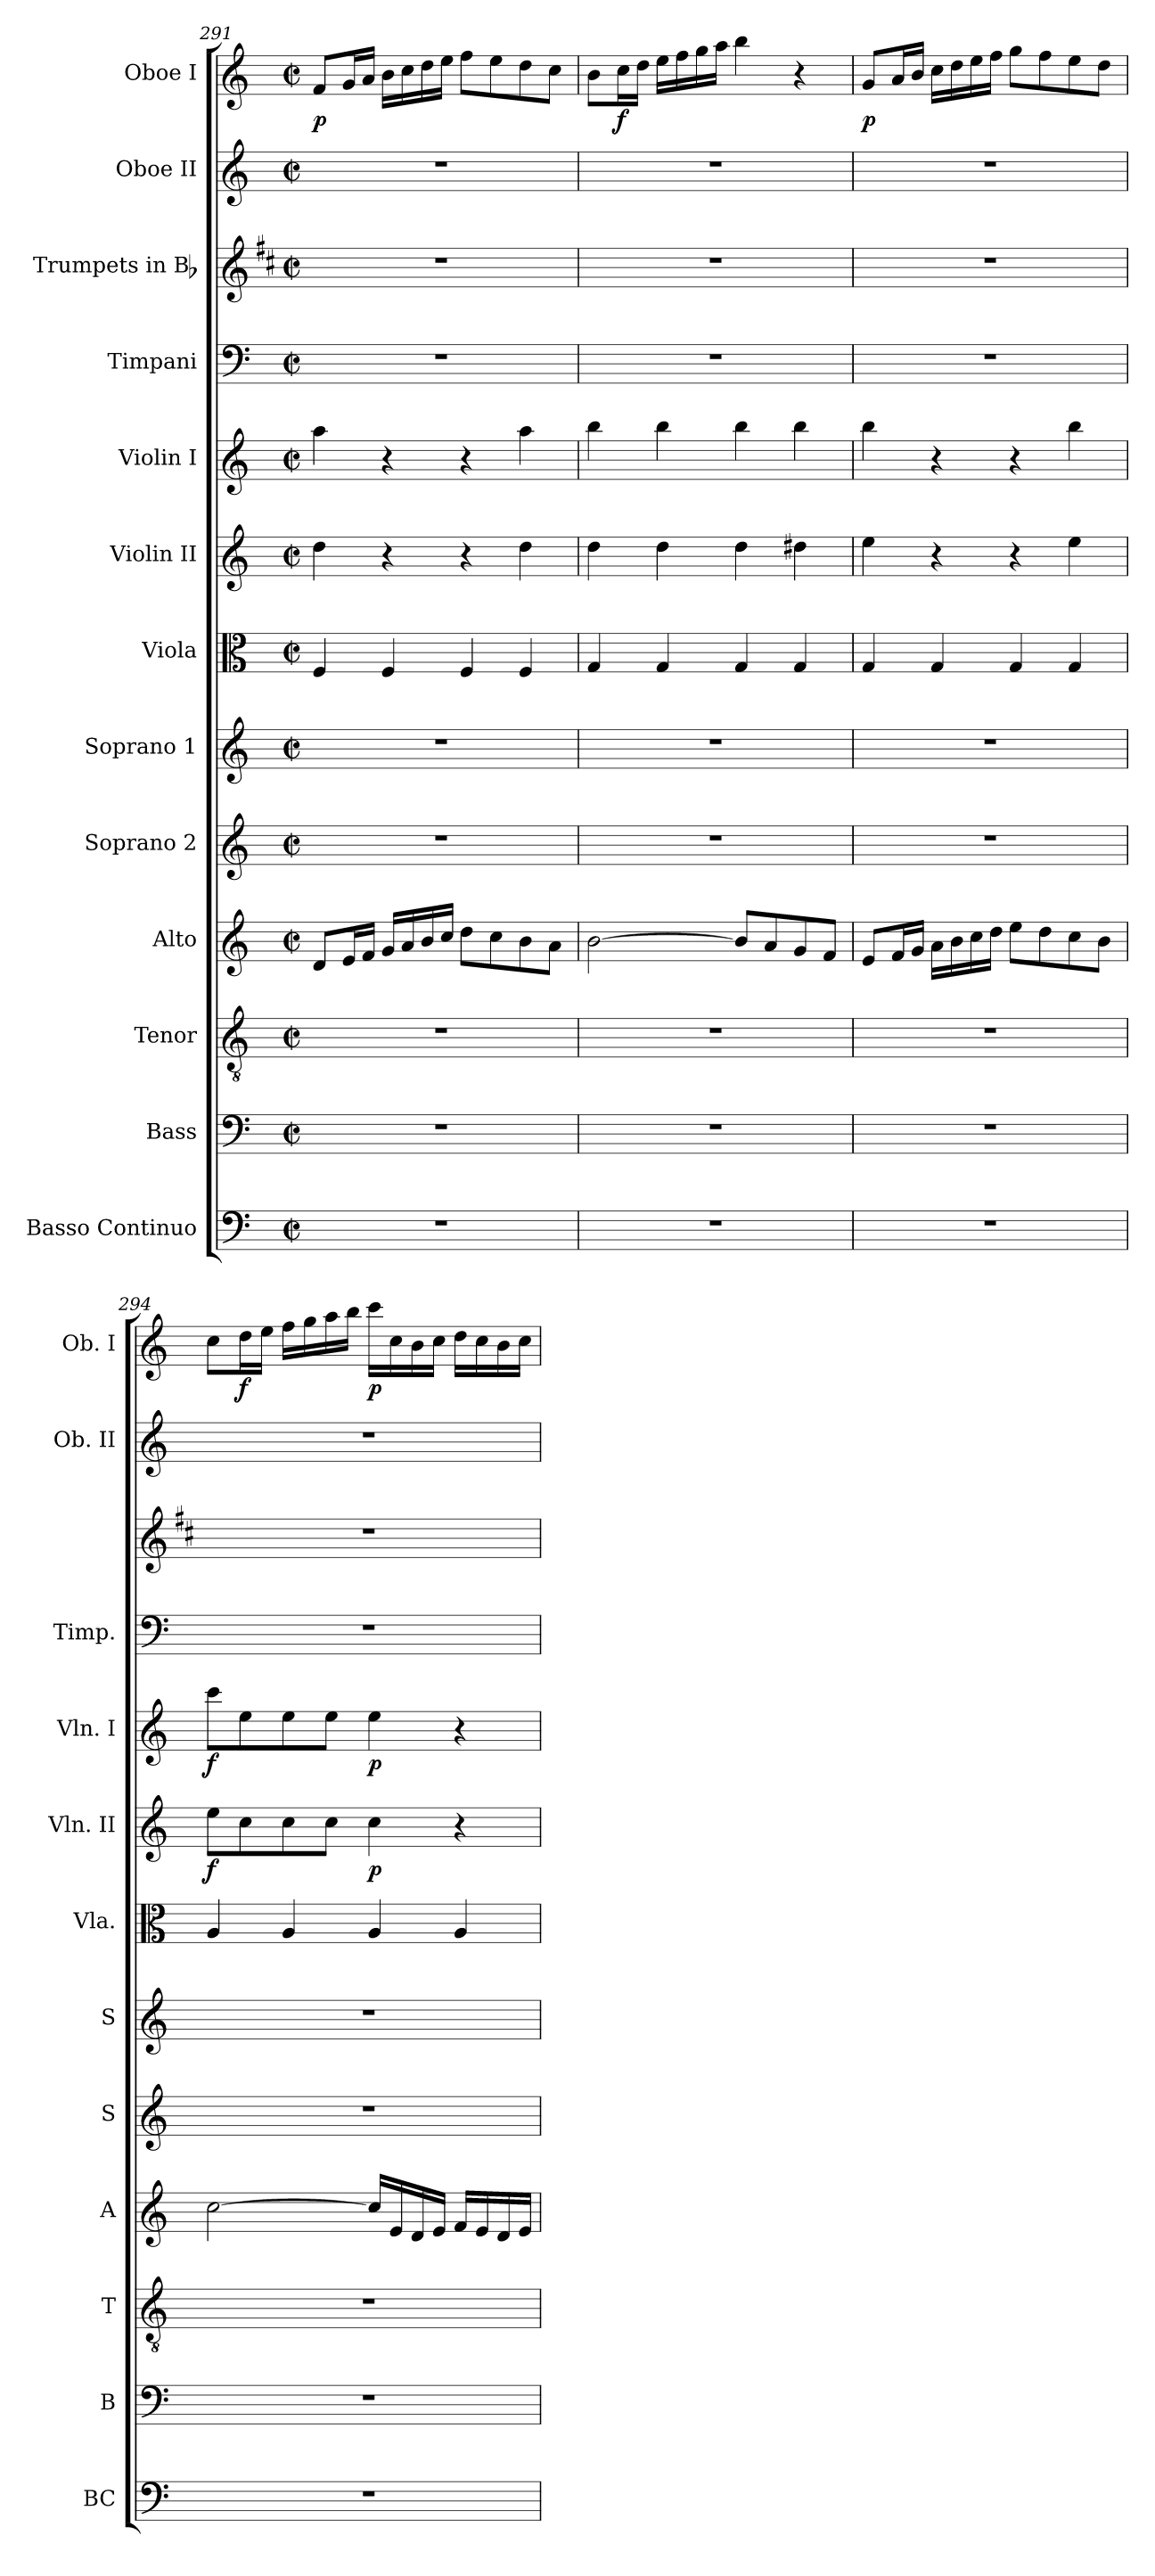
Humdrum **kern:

**kern	**kern	**kern	**kern	**kern	**kern	**kern	**kern	**dynam	**kern	**dynam	**kern	**kern	**kern	**kern	**dynam
*part13	*part12	*part11	*part10	*part9	*part8	*part7	*part6	*part6	*part5	*part5	*part4	*part3	*part2	*part1	*part1
*staff13	*staff12	*staff11	*staff10	*staff9	*staff8	*staff7	*staff6	*staff6	*staff5	*staff5	*staff4	*staff3	*staff2	*staff1	*staff1
*I"Basso Continuo	*I"Bass	*I"Tenor	*I"Alto	*I"Soprano 2	*I"Soprano 1	*I"Viola	*I"Violin II	*	*I"Violin I	*	*I"Timpani	*I"Trumpets in Bb	*I"Oboe II	*I"Oboe I	*
*I'BC	*I'B	*I'T	*I'A	*I'S	*I'S	*I'Vla.	*I'Vln. II	*	*I'Vln. I	*	*I'Timp.	*	*I'Ob. II	*I'Ob. I	*
*clefF4	*clefF4	*clefGv2	*clefG2	*clefG2	*clefG2	*clefC3	*clefG2	*	*clefG2	*	*clefF4	*clefG2	*clefG2	*clefG2	*
*	*	*	*	*	*	*	*	*	*	*	*	*ITrd1c2	*	*	*
*k[]	*k[]	*k[]	*k[]	*k[]	*k[]	*k[]	*k[]	*	*k[]	*	*k[]	*k[]	*k[]	*k[]	*
*C:	*C:	*C:	*C:	*C:	*C:	*C:	*C:	*	*C:	*	*C:	*C:	*C:	*C:	*
*M2/2	*M2/2	*M2/2	*M2/2	*M2/2	*M2/2	*M2/2	*M2/2	*	*M2/2	*	*M2/2	*M2/2	*M2/2	*M2/2	*
*met(c|)	*met(c|)	*met(c|)	*met(c|)	*met(c|)	*met(c|)	*met(c|)	*met(c|)	*	*met(c|)	*	*met(c|)	*met(c|)	*met(c|)	*met(c|)	*
=291	=291	=291	=291	=291	=291	=291	=291	=291	=291	=291	=291	=291	=291	=291	=291
!	!	!	!	!	!	!	!	!	!	!	!	!	!	!	!LO:DY:b
1r	1r	1r	8d/L	1r	1r	4F/	4dd\	.	4aa\	.	1r	1r	1r	8f/L	p
.	.	.	16e/L	.	.	.	.	.	.	.	.	.	.	16g/L	.
.	.	.	16f/JJ	.	.	.	.	.	.	.	.	.	.	16a/JJ	.
.	.	.	16g/LL	.	.	4F/	4r	.	4r	.	.	.	.	16b\LL	.
.	.	.	16a/	.	.	.	.	.	.	.	.	.	.	16cc\	.
.	.	.	16b/	.	.	.	.	.	.	.	.	.	.	16dd\	.
.	.	.	16cc/JJ	.	.	.	.	.	.	.	.	.	.	16ee\JJ	.
.	.	.	8dd\L	.	.	4F/	4r	.	4r	.	.	.	.	8ff\L	.
.	.	.	8cc\	.	.	.	.	.	.	.	.	.	.	8ee\	.
.	.	.	8b\	.	.	4F/	4dd\	.	4aa\	.	.	.	.	8dd\	.
.	.	.	8a\J	.	.	.	.	.	.	.	.	.	.	8cc\J	.
=292	=292	=292	=292	=292	=292	=292	=292	=292	=292	=292	=292	=292	=292	=292	=292
1r	1r	1r	[2b\	1r	1r	4G/	4dd\	.	4bb\	.	1r	1r	1r	8b\L	.
!	!	!	!	!	!	!	!	!	!	!	!	!	!	!	!LO:DY:b
.	.	.	.	.	.	.	.	.	.	.	.	.	.	16cc\L	f
.	.	.	.	.	.	.	.	.	.	.	.	.	.	16dd\JJ	.
.	.	.	.	.	.	4G/	4dd\	.	4bb\	.	.	.	.	16ee\LL	.
.	.	.	.	.	.	.	.	.	.	.	.	.	.	16ff\	.
.	.	.	.	.	.	.	.	.	.	.	.	.	.	16gg\	.
.	.	.	.	.	.	.	.	.	.	.	.	.	.	16aa\JJ	.
.	.	.	8b/L]	.	.	4G/	4dd\	.	4bb\	.	.	.	.	4bb\	.
.	.	.	8a/	.	.	.	.	.	.	.	.	.	.	.	.
.	.	.	8g/	.	.	4G/	4dd#X\	.	4bb\	.	.	.	.	4r	.
.	.	.	8f/J	.	.	.	.	.	.	.	.	.	.	.	.
=293	=293	=293	=293	=293	=293	=293	=293	=293	=293	=293	=293	=293	=293	=293	=293
!	!	!	!	!	!	!	!	!	!	!	!	!	!	!	!LO:DY:b
1r	1r	1r	8e/L	1r	1r	4G/	4ee\	.	4bb\	.	1r	1r	1r	8g/L	p
.	.	.	16f/L	.	.	.	.	.	.	.	.	.	.	16a/L	.
.	.	.	16g/JJ	.	.	.	.	.	.	.	.	.	.	16b/JJ	.
.	.	.	16a\LL	.	.	4G/	4r	.	4r	.	.	.	.	16cc\LL	.
.	.	.	16b\	.	.	.	.	.	.	.	.	.	.	16dd\	.
.	.	.	16cc\	.	.	.	.	.	.	.	.	.	.	16ee\	.
.	.	.	16dd\JJ	.	.	.	.	.	.	.	.	.	.	16ff\JJ	.
.	.	.	8ee\L	.	.	4G/	4r	.	4r	.	.	.	.	8gg\L	.
.	.	.	8dd\	.	.	.	.	.	.	.	.	.	.	8ff\	.
.	.	.	8cc\	.	.	4G/	4ee\	.	4bb\	.	.	.	.	8ee\	.
.	.	.	8b\J	.	.	.	.	.	.	.	.	.	.	8dd\J	.
!!LO:PB:g=z
=294	=294	=294	=294	=294	=294	=294	=294	=294	=294	=294	=294	=294	=294	=294	=294
!	!	!	!	!	!	!	!	!LO:DY:b	!	!LO:DY:b	!	!	!	!	!
1r	1r	1r	[2cc\	1r	1r	4A/	8ee\L	f	8ccc\L	f	1r	1r	1r	8cc\L	.
!	!	!	!	!	!	!	!	!	!	!	!	!	!	!	!LO:DY:b
.	.	.	.	.	.	.	8cc\	.	8ee\	.	.	.	.	16dd\L	f
.	.	.	.	.	.	.	.	.	.	.	.	.	.	16ee\JJ	.
.	.	.	.	.	.	4A/	8cc\	.	8ee\	.	.	.	.	16ff\LL	.
.	.	.	.	.	.	.	.	.	.	.	.	.	.	16gg\	.
.	.	.	.	.	.	.	8cc\J	.	8ee\J	.	.	.	.	16aa\	.
.	.	.	.	.	.	.	.	.	.	.	.	.	.	16bb\JJ	.
!	!	!	!	!	!	!	!	!LO:DY:b	!	!LO:DY:b	!	!	!	!	!LO:DY:b
.	.	.	16cc/LL]	.	.	4A/	4cc\	p	4ee\	p	.	.	.	16ccc\LL	p
.	.	.	16e/	.	.	.	.	.	.	.	.	.	.	16cc\	.
.	.	.	16d/	.	.	.	.	.	.	.	.	.	.	16b\	.
.	.	.	16e/JJ	.	.	.	.	.	.	.	.	.	.	16cc\JJ	.
.	.	.	16f/LL	.	.	4A/	4r	.	4r	.	.	.	.	16dd\LL	.
.	.	.	16e/	.	.	.	.	.	.	.	.	.	.	16cc\	.
.	.	.	16d/	.	.	.	.	.	.	.	.	.	.	16b\	.
.	.	.	16e/JJ	.	.	.	.	.	.	.	.	.	.	16cc\JJ	.
=	=	=	=	=	=	=	=	=	=	=	=	=	=	=	=
*-	*-	*-	*-	*-	*-	*-	*-	*-	*-	*-	*-	*-	*-	*-	*-
